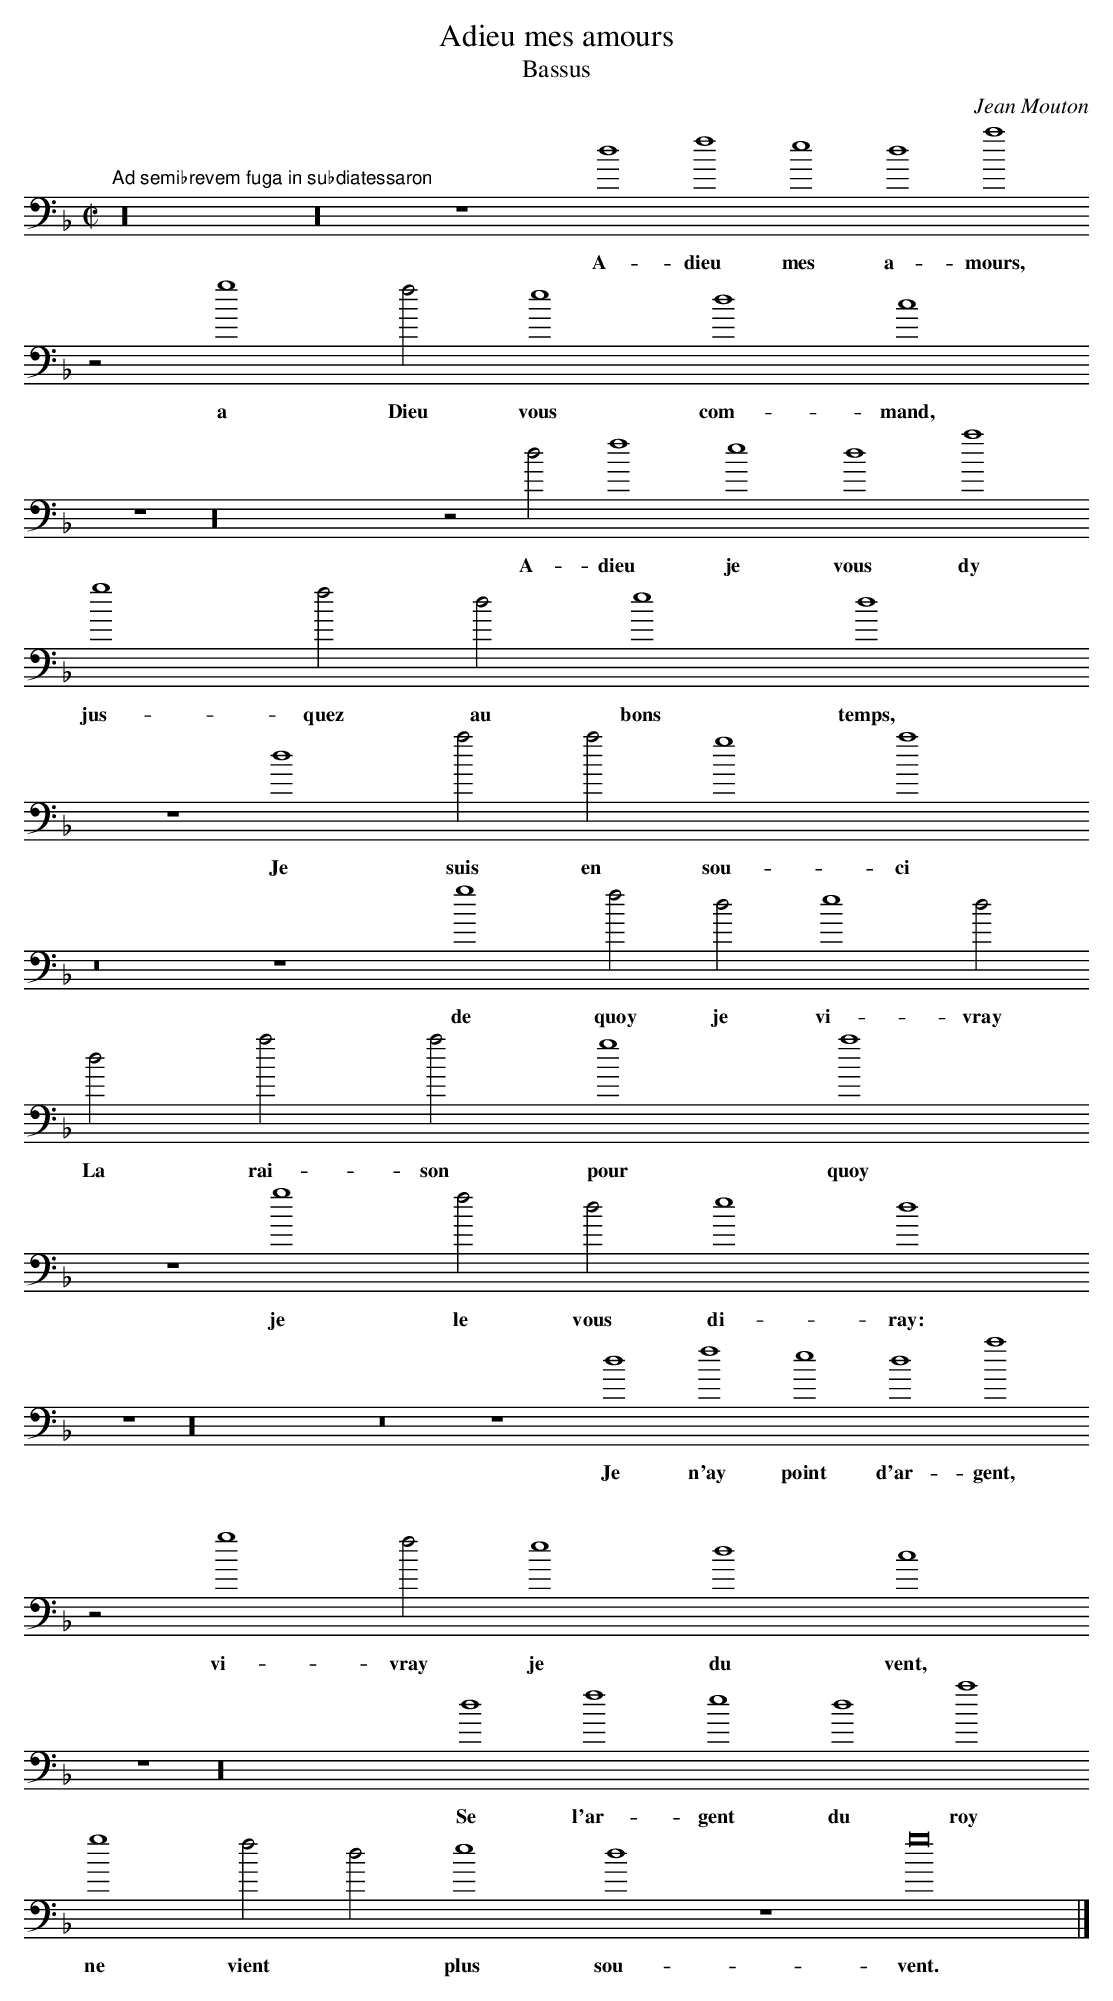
X:1
T:Adieu mes amours
T:Bassus
C:Jean Mouton
M:C|
L:1/2
K:G dor bass
"Ad semibrevem fuga in subdiatessaron"z8 z8 z2 d2 f2 e2 d2 a2
w: A- dieu mes a- mours,
z g2 f e2 d2 c2
w: a Dieu vous com- mand,
z2 z8 z d f2 e2 d2 a2
w: A- dieu je vous dy
g2 f d e2 d2
w: jus- quez au bons temps,
z2 d2 a a g2 a2
w: Je suis en sou- ci
z4 z2 g2 f d e2 d
w: de quoy je vi- vray
d a a g2 a2
w: La rai- son pour quoy
z2 g2 f d e2 d2
w: je le vous di- ray:
z2 z8 z4 z2 d2 f2 e2 d2 a2
w: Je n'ay point d'ar- gent,
z g2 f e2 d2 c2
w: vi- vray je du vent,
z2 z8 d2 f2 e2 d2 a2
w: Se l'ar- gent du roy
g2 f d e2 d2 z2 g4 |]
w: ne vient * plus sou- vent.
